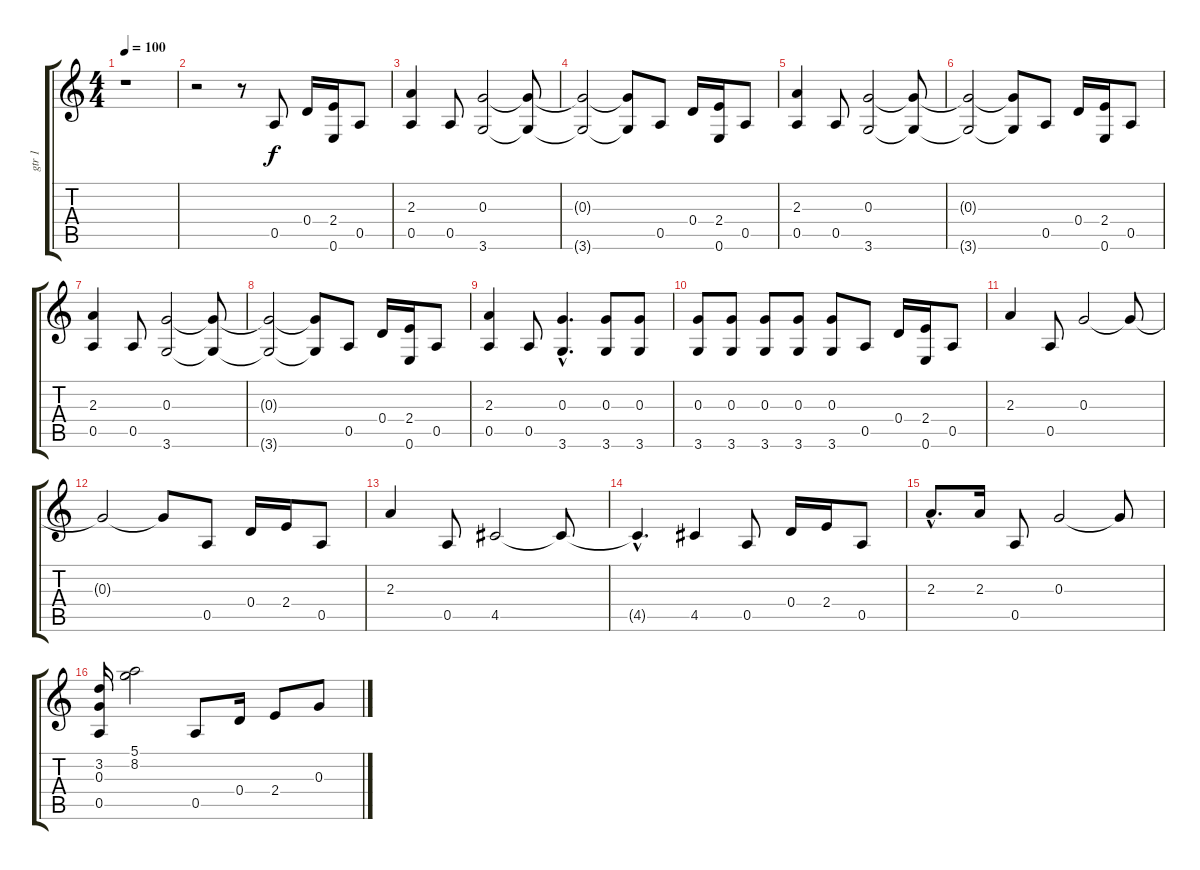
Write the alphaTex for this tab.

\track ("gtr 1" "gtr 1") {instrument distortionguitar}
\staff {score tabs}
\tuning (E4 B3 G3 D3 A2 E2) {hide}
\ts (4 4)
\tempo 100
\clef g2
\ks c
r.1{dy f instrument distortionguitar} |
r.2 r.8 0.5.8 0.4.16 (2.4 0.6).16 0.5.8 |
(2.3 0.5).4 0.5.8 (0.3 3.6).2 (0.3{t} 3.6{t}).8 |
(0.3{t} 3.6{t}).2 (0.3{t} 3.6{t}).8 0.5.8 0.4.16 (2.4 0.6).16 0.5.8 |
(2.3 0.5).4 0.5.8 (0.3 3.6).2 (0.3{t} 3.6{t}).8 |
(0.3{t} 3.6{t}).2 (0.3{t} 3.6{t}).8 0.5.8 0.4.16 (2.4 0.6).16 0.5.8 |
(2.3 0.5).4 0.5.8 (0.3 3.6).2 (0.3{t} 3.6{t}).8 |
(0.3{t} 3.6{t}).2 (0.3{t} 3.6{t}).8 0.5.8 0.4.16 (2.4 0.6).16 0.5.8 |
(2.3 0.5).4 0.5.8 (0.3{hac} 3.6{hac}).4{d} (0.3 3.6).8 (0.3 3.6).8 |
(0.3 3.6).8 (0.3 3.6).8 (0.3 3.6).8 (0.3 3.6).8 (0.3 3.6).8 0.5.8 0.4.16 (2.4 0.6).16 0.5.8 |
2.3.4 0.5.8 0.3.2 0.3{t}.8 |
0.3{t}.2 0.3{t}.8 0.5.8 0.4.16 2.4.16 0.5.8 |
2.3.4 0.5.8 4.5.2 4.5{t}.8 |
4.5{hac t}.4{d} 4.5.4 0.5.8 0.4.16 2.4.16 0.5.8 |
2.3{hac}.8{d} 2.3.16 0.5.8 0.3.2 0.3{t}.8 |
(3.2 0.3 0.5).16 (5.1 8.2).2 0.5.8 0.4.16 2.4.8 0.3.8
